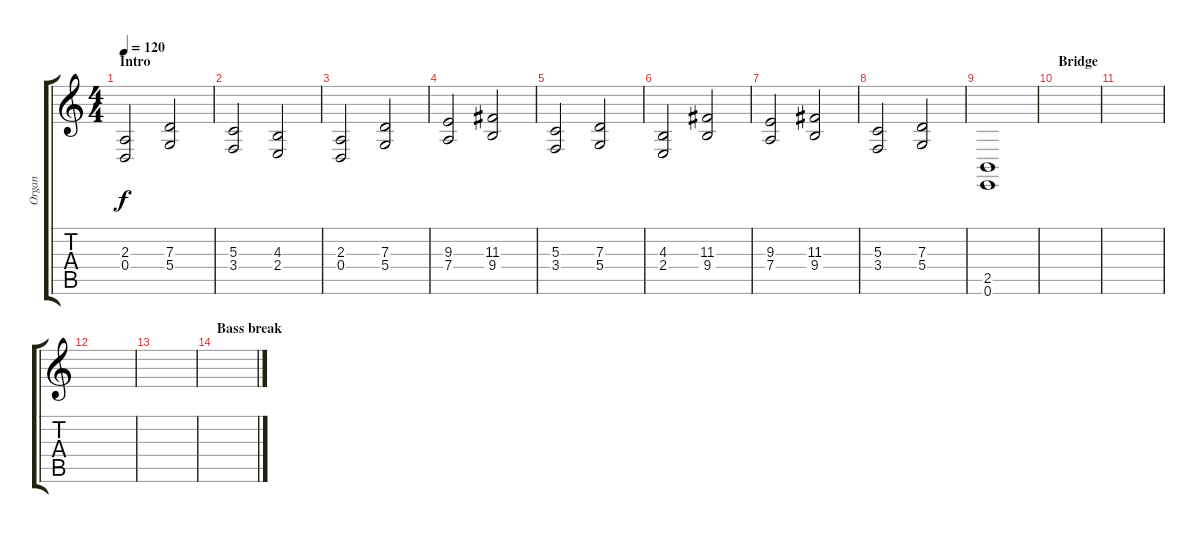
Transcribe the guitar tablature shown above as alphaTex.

\track ("Organ" "Organ") {instrument churchorgan}
\staff {score tabs}
\tuning (E4 B3 G3 D3 A2 E2) {hide}
\ts (4 4)
\section ("" "Intro")
\tempo 120
\clef g2
\ks c
(2.3 0.4).2{dy f instrument churchorgan} (7.3 5.4).2 |
(5.3 3.4).2 (4.3 2.4).2 |
(2.3 0.4).2 (7.3 5.4).2 |
(9.3 7.4).2 (11.3 9.4).2 |
(5.3 3.4).2 (7.3 5.4).2 |
(4.3 2.4).2 (11.3 9.4).2 |
(9.3 7.4).2 (11.3 9.4).2 |
(5.3 3.4).2 (7.3 5.4).2 |
(2.5 0.6).1 |
\section ("" "Bridge")
|
|
|
|
\section ("" "Bass break")
